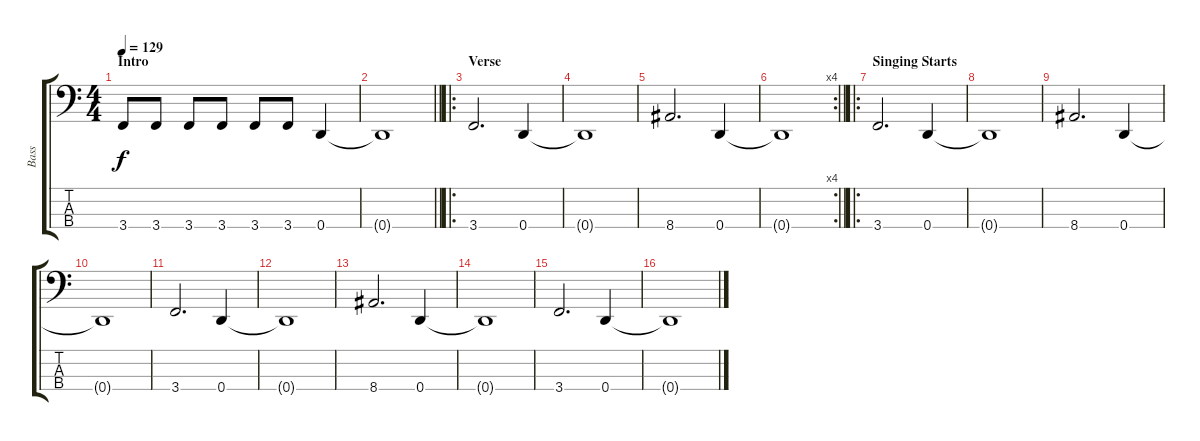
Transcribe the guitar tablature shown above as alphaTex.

\track ("Bass" "Bass") {instrument electricbasspick}
\staff {score tabs}
\tuning (G2 D2 A1 D1) {hide}
\ts (4 4)
\section ("" "Intro")
\tempo 129
\clef f4
\ks c
3.4.8{dy f instrument electricbasspick} 3.4.8 3.4.8 3.4.8 3.4.8 3.4.8 0.4.4 |
\barLineRight lightlight
0.4{t}.1 |
\ro
\section ("" "Verse")
3.4.2{d} 0.4.4 |
0.4{t}.1 |
8.4.2{d} 0.4.4 |
\rc 4
\barLineRight lightlight
0.4{t}.1 |
\ro
\section ("" "Singing Starts")
3.4.2{d} 0.4.4 |
0.4{t}.1 |
8.4.2{d} 0.4.4 |
0.4{t}.1 |
3.4.2{d} 0.4.4 |
0.4{t}.1 |
8.4.2{d} 0.4.4 |
0.4{t}.1 |
3.4.2{d} 0.4.4 |
0.4{t}.1
